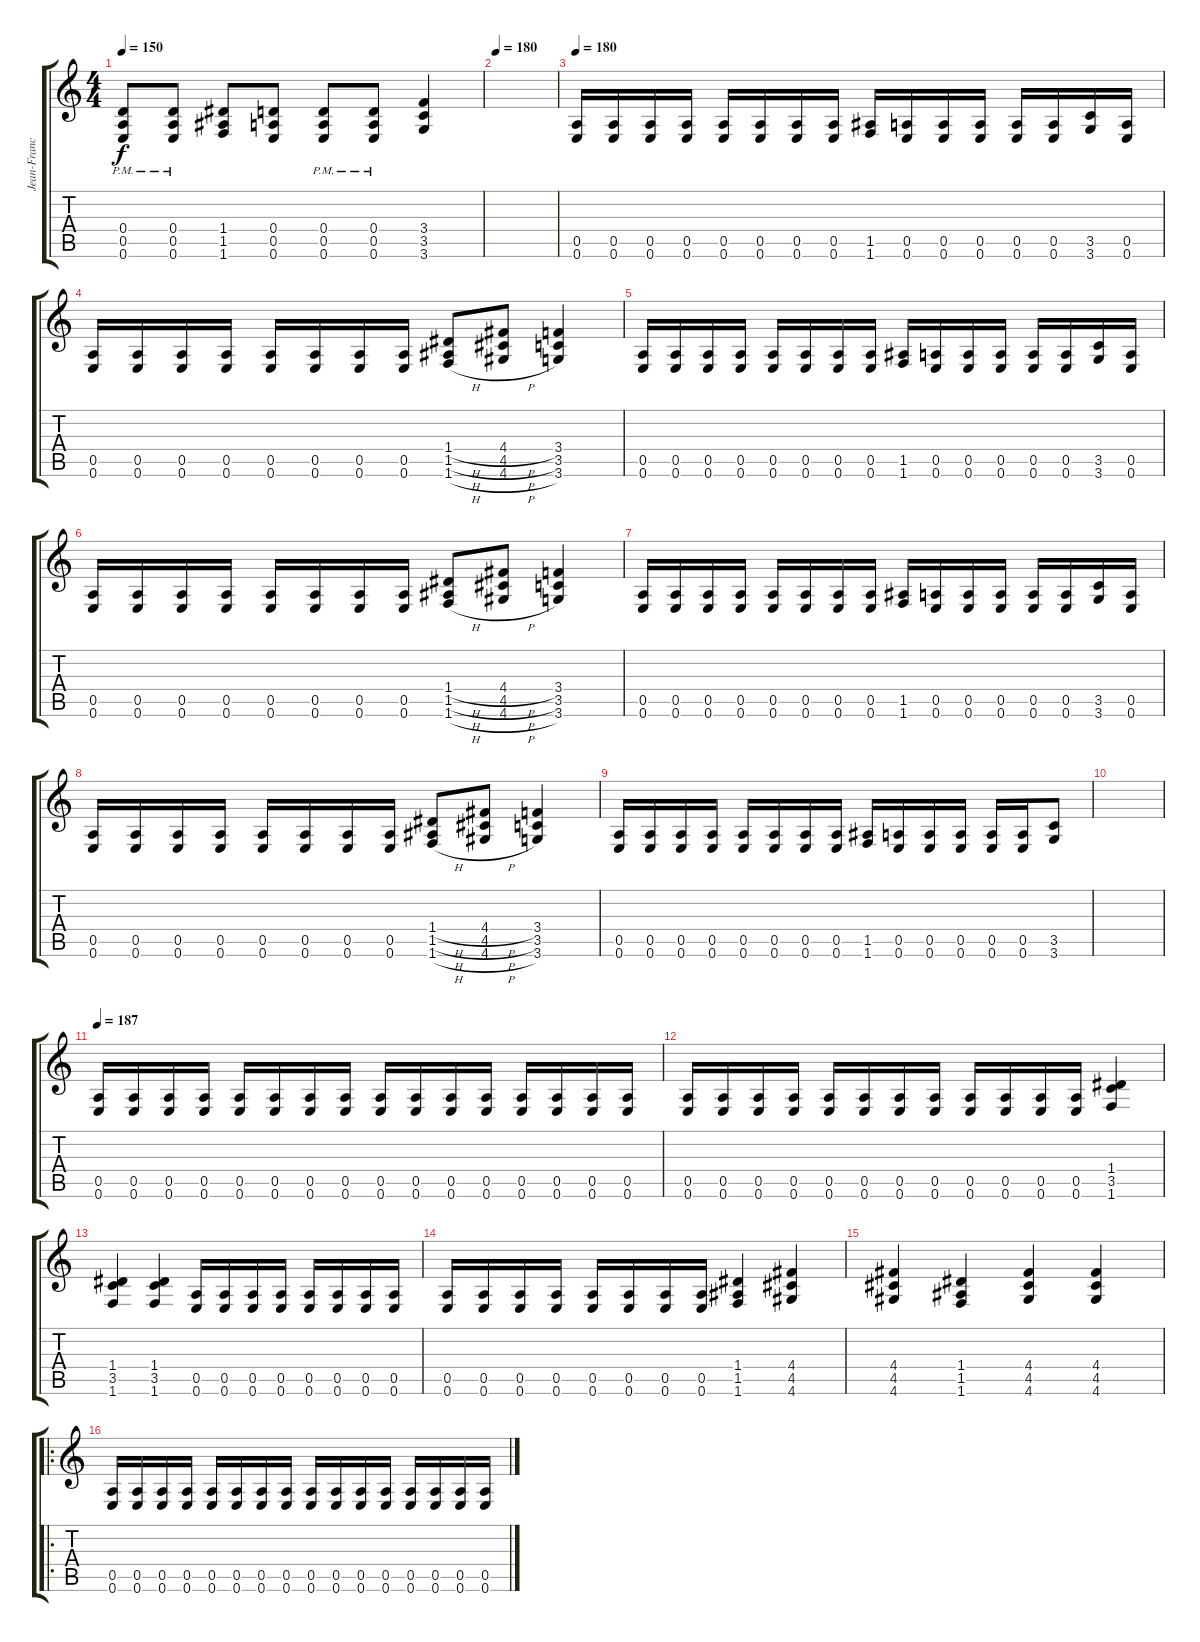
\track ("Jean-Francois Dagenais 1" "Jean-Franc") {instrument distortionguitar}
\staff {score tabs}
\tuning (E4 B3 G3 D3 A2 E2) {hide}
\ts (4 4)
\tempo 150
\clef g2
\ks c
(0.4{pm} 0.5{pm} 0.6{pm}).8{dy f} (0.4{pm} 0.5{pm} 0.6{pm}).8 (1.4 1.5 1.6).8 (0.4 0.5 0.6).8 (0.4{pm} 0.5{pm} 0.6{pm}).8 (0.4{pm} 0.5{pm} 0.6{pm}).8 (3.4 3.5 3.6).4 |
\tempo 180
|
\tempo 172
\tempo 180
(0.5 0.6).16 (0.5 0.6).16 (0.5 0.6).16 (0.5 0.6).16 (0.5 0.6).16 (0.5 0.6).16 (0.5 0.6).16 (0.5 0.6).16 (1.5 1.6).16 (0.5 0.6).16 (0.5 0.6).16 (0.5 0.6).16 (0.5 0.6).16 (0.5 0.6).16 (3.5 3.6).16 (0.5 0.6).16 |
(0.5 0.6).16 (0.5 0.6).16 (0.5 0.6).16 (0.5 0.6).16 (0.5 0.6).16 (0.5 0.6).16 (0.5 0.6).16 (0.5 0.6).16 (1.4{h} 1.5{h} 1.6{h}).8 (4.4{h} 4.5{h} 4.6{h}).8 (3.4 3.5 3.6).4 |
(0.5 0.6).16 (0.5 0.6).16 (0.5 0.6).16 (0.5 0.6).16 (0.5 0.6).16 (0.5 0.6).16 (0.5 0.6).16 (0.5 0.6).16 (1.5 1.6).16 (0.5 0.6).16 (0.5 0.6).16 (0.5 0.6).16 (0.5 0.6).16 (0.5 0.6).16 (3.5 3.6).16 (0.5 0.6).16 |
(0.5 0.6).16 (0.5 0.6).16 (0.5 0.6).16 (0.5 0.6).16 (0.5 0.6).16 (0.5 0.6).16 (0.5 0.6).16 (0.5 0.6).16 (1.4{h} 1.5{h} 1.6{h}).8 (4.4{h} 4.5{h} 4.6{h}).8 (3.4 3.5 3.6).4 |
(0.5 0.6).16 (0.5 0.6).16 (0.5 0.6).16 (0.5 0.6).16 (0.5 0.6).16 (0.5 0.6).16 (0.5 0.6).16 (0.5 0.6).16 (1.5 1.6).16 (0.5 0.6).16 (0.5 0.6).16 (0.5 0.6).16 (0.5 0.6).16 (0.5 0.6).16 (3.5 3.6).16 (0.5 0.6).16 |
(0.5 0.6).16 (0.5 0.6).16 (0.5 0.6).16 (0.5 0.6).16 (0.5 0.6).16 (0.5 0.6).16 (0.5 0.6).16 (0.5 0.6).16 (1.4{h} 1.5{h} 1.6{h}).8 (4.4{h} 4.5{h} 4.6{h}).8 (3.4 3.5 3.6).4 |
(0.5 0.6).16 (0.5 0.6).16 (0.5 0.6).16 (0.5 0.6).16 (0.5 0.6).16 (0.5 0.6).16 (0.5 0.6).16 (0.5 0.6).16 (1.5 1.6).16 (0.5 0.6).16 (0.5 0.6).16 (0.5 0.6).16 (0.5 0.6).16 (0.5 0.6).16 (3.5 3.6).8 |
|
\tempo 187
(0.5 0.6).16 (0.5 0.6).16 (0.5 0.6).16 (0.5 0.6).16 (0.5 0.6).16 (0.5 0.6).16 (0.5 0.6).16 (0.5 0.6).16 (0.5 0.6).16 (0.5 0.6).16 (0.5 0.6).16 (0.5 0.6).16 (0.5 0.6).16 (0.5 0.6).16 (0.5 0.6).16 (0.5 0.6).16 |
(0.5 0.6).16 (0.5 0.6).16 (0.5 0.6).16 (0.5 0.6).16 (0.5 0.6).16 (0.5 0.6).16 (0.5 0.6).16 (0.5 0.6).16 (0.5 0.6).16 (0.5 0.6).16 (0.5 0.6).16 (0.5 0.6).16 (1.4 3.5 1.6).4 |
(1.4 3.5 1.6).4 (1.4 3.5 1.6).4 (0.5 0.6).16 (0.5 0.6).16 (0.5 0.6).16 (0.5 0.6).16 (0.5 0.6).16 (0.5 0.6).16 (0.5 0.6).16 (0.5 0.6).16 |
(0.5 0.6).16 (0.5 0.6).16 (0.5 0.6).16 (0.5 0.6).16 (0.5 0.6).16 (0.5 0.6).16 (0.5 0.6).16 (0.5 0.6).16 (1.4 1.5 1.6).4 (4.4 4.5 4.6).4 |
(4.4 4.5 4.6).4 (1.4 1.5 1.6).4 (4.4 4.5 4.6).4 (4.4 4.5 4.6).4 |
\ro
(0.5 0.6).16 (0.5 0.6).16 (0.5 0.6).16 (0.5 0.6).16 (0.5 0.6).16 (0.5 0.6).16 (0.5 0.6).16 (0.5 0.6).16 (0.5 0.6).16 (0.5 0.6).16 (0.5 0.6).16 (0.5 0.6).16 (0.5 0.6).16 (0.5 0.6).16 (0.5 0.6).16 (0.5 0.6).16
